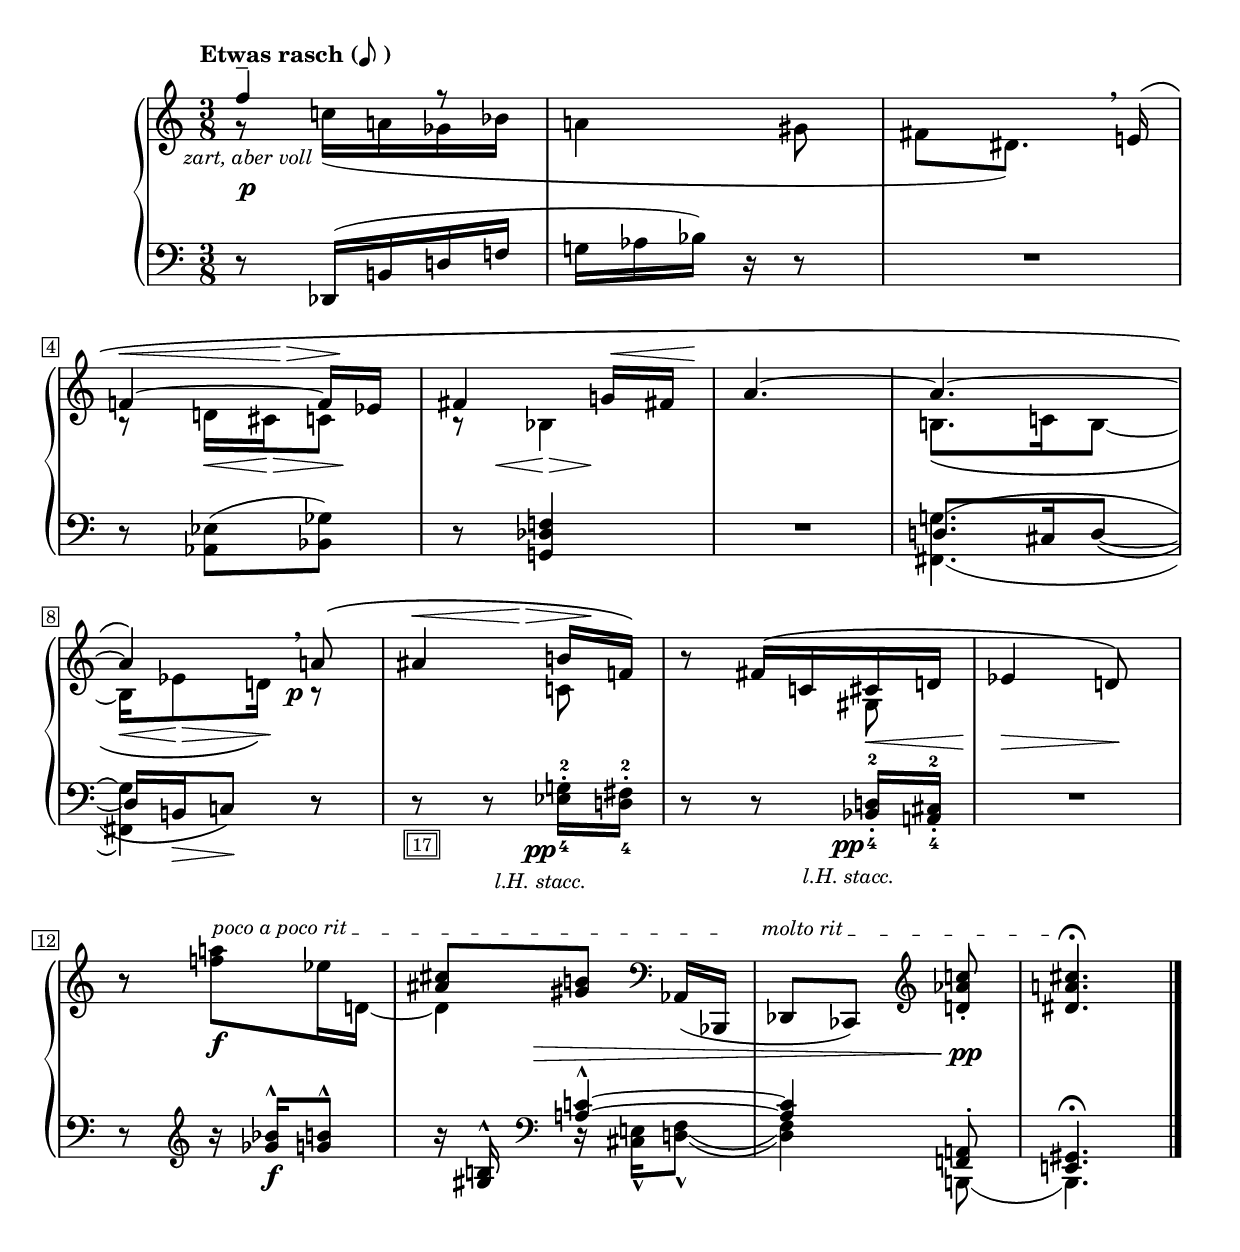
Global = {
  \key c \major
  \time 3/8
  \include "../global.ly"
}

lH = \markup { \small\italic "l.H" }
rH = \markup { \small\italic "r.H" }

pocoapocorit = {
  \override TextSpanner.bound-details.left.text = \markup {
    \small\italic "poco a poco rit "
  }
}
moltorit = {
  \override TextSpanner.bound-details.left.text = \markup {
    \small\italic "molto rit "
  }
}

Sopran = \context Voice = "one" \relative c'' {
  \voiceOne
  \override MultiMeasureRest.staff-position = #0
  \override Rest.staff-position = #0
  \stemUp\slurNeutral\tieUp
  \tempo \markup {
    \bold\concat { "Etwas rasch (" { \tiny\note {8} #1 } " )" }
  }
  %1
  | f4^- f8\rest
  | s4.
  | s4 s16
    \shape #'(
      (( -1 . 3.5) (0 . 4) (0 . 3.5) (0 . 3.5))
      (( 0 . 0) (0 . 0) (0 . 0) (0 . 0))
      (( 0 . 2) (0 . 2) (0 . 2) (0 . 2))
    ) PhrasingSlur
    \once\override PhrasingSlur.outside-staff-priority = #300
    e,!16\(
    \break
  | f!4~\tweak shorten-pair #'(0 . 4)^\< f16[\!\tweak shorten-pair #'(-4 . 4)\> ees]\!
  %5
  | fis4
    g!16[^\tweak shorten-pair #'(1 . -2)\< fis]\!
  | a4.~
  | a4.~
    \break
  | a4\)
    \once\override Staff.TextScript.extra-offset = #'(-2.2 . 2.2)
    \once\override PhrasingSlur.outside-staff-priority = #300
    a!8\(_\markup {\dynamic p }
  | ais4\tweak shorten-pair #'(0 . 4)^\< b!16[\!\tweak shorten-pair #'(-4 . 4)\> f!]\)\!
  %10
  | r8 fis16[\( c! cis d!]
  | ees4 d!8\)
    \break
  | r8 s4
  | <ais' cis>8[ <gis b!>] \clef bass aes,,16[( bes,]\moltorit
  | \once\override TextSpanner.extra-offset = #'(-2 . -1.6)
    des8[\startTextSpan ces]) \clef treble <d''! aes' c!>_.
  %15
  | <dis a'! cis>4.\stopTextSpan\fermata
  \fine
}

Alto = \context Voice = "two" \relative c'' {
  \voiceTwo
  \override MultiMeasureRest.staff-position = #0
  \override Rest.staff-position = #0
  \stemDown\slurUp
  %1
  | g8\rest c!16[_( a! ges bes]
  | a!4 gis8
  | fis[ dis8.])\breathe s16
  | b8\rest d!16[ cis c!8]
  %5
  | b\rest bes4
  | s4.
  | \once\override PhrasingSlur.outside-staff-priority = #300
    b!8.[_\( c!16 b8]~
  | b16[\< ees8\!\> d!16\!]\)\breathe b8\rest
  | s4 c!8
  %10
  | s4 gis8
  | s4.
  | r8\pocoapocorit <f''! a!>8_\f[\startTextSpan ees16 d,!~]
  | d4 s16 s\stopTextSpan
}

Tenor = \context Voice = "three" \relative c' {
  \voiceThree
  \override MultiMeasureRest.staff-position = #0
  \override Rest.staff-position = #0
  \phrasingSlurDown\tieDown
  %1
  | s4.*6
  | d,!8.[ cis16
    \shape #'(
      (( 0 . 0) (0 . 0) (0 . 0) (0 . 0))
      (( 0 . -1) (0 . -2) (0 . 0) (0 . 0))
    ) PhrasingSlur
    d8~]\(
  | d16[ b!_\> c!8]\)\! r
  | s4.*4
  %13
  | s8 <a'! c!>4^~^\marcato
  | q4 <f,! a!>8^.
  | <e! gis>4.\fermata
}

Bass = \context Voice = "four" \relative c {
  \voiceFour
  \override MultiMeasureRest.staff-position = #0
  \override Rest.staff-position = #0
  \phrasingSlurNeutral\stemNeutral\slurNeutral\tieNeutral
  %1
  | r8 des,16[( b'! d! f!]
  | g![ aes bes]) r16 r8
  | R1*3/8
  | r8 \stemDown <aes, ees'>[( <bes ges'>])
  %5
  | r8 \stemUp <g! des' f!>4
  | R1*3/8
  | \stemDown
    \override Tie.details.height-limit = #3
    <fis g'!>4.~
  | q4 r8
  | r_\markup \annotation {17} r
    \once\override Staff.TextScript.extra-offset = #'(-6 . 1)
    <ees'-4 g!-2>16^._\markup {
      \center-column {
        \line { \dynamic pp }
        \line { \small\italic "l.H. stacc." }
      }
    }
    [ <d!-4 fis-2>^.]
  %10
  | r8 r \stemUp
    \once\override Staff.TextScript.extra-offset = #'(-6 . 1)
    <bes-4 d!-2>16_._\markup {
      \center-column {
        \line { \dynamic pp }
        \line { \small\italic "l.H. stacc." }
      }
    }
    [ <a!-4 cis-2>_.]
  | R1*3/8
  | r8 \clef treble r16 <ges'' bes>^\marcato\f[ <g! b!>8^\marcato]
  | r16 <gis, b!>^\marcato \clef bass r16 \stemDown <cis, e!>_\marcato[ <d! f>8_\marcato_~]
  | q4 b,!8_~
  %15
  | b4.
  \fine
}

centerDynamics = {
  %1
  | \once\override Staff.TextScript.extra-offset = #'(-5 . 3.5)
    s4_\markup {
      \center-column {
        \line { \small\italic "zart, aber voll" }
        \line { \dynamic p }
      }
    } s8
  | s4.*2
  | s8 s16\< s\!\> s32 s\! s16
  %5
  | s s\< s\!\tweak shorten-pair #'(0 . -2)\> s\! s s
  | s4.*4
  %10
  | s8 s s\<
  | s8\!\> s s\!
  | s4.
  | s8 s\tweak shorten-pair #'(-4 . 0)\> s
  | s s s\!\pp
}

\score {
  \new PianoStaff \with { connectArpeggios = ##t }
  <<
    \accidentalStyle Score.piano
    \context Staff = "upper" <<
      \set Staff.midiInstrument = #"acoustic grand"
      \Global
      \clef treble
      \Sopran
      \Alto
    >>
    \context Dynamics <<
      \Global \centerDynamics
    >>
    \context Staff = "lower" <<
      \set Staff.midiInstrument = #"acoustic grand"
      \Global
      \clef bass
      \Tenor
      \Bass
    >>
  >>
  \header {
    %composer = "Arnold Schönberg"
    %opus = "Op. 19"
    title = \markup {
      \fill-line {
        \center-column {
          \line { \abs-fontsize #20 "V." }
        }
      }
    }
    subtitle = #f
  }
  \layout {
    \context {
      \PianoStaff
      % More space between staves in the same PianoStaff
      \override StaffGrouper.staff-staff-spacing.minimum-distance = 14
      %\override TextScript.font-shape = #'italic
    }
  }
  \midi {
    \tempo 4 = 100
  }
}
